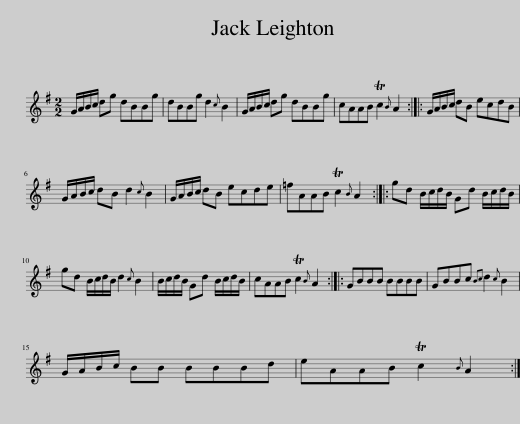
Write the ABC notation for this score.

X:1
L:1/8
M:2/2
I:linebreak $
K:G
V:1 treble
V:1
 G/A/B/c/ dg dBBg | dBBg d2{c} B2 | G/A/B/c/ dg dBBg | cAAB Tc2{B} A2 :: G/A/B/c/ dB ecdB |$ %5
 G/A/B/c/ dB d2{c} B2 | G/A/B/c/ dB ecde | =fAAB Tc2{B} A2 :: gd B/c/d/B/ Gd B/c/d/B/ |$ gd B/c/d/B/ d2{c} B2 | %10
 B/c/d/B/ Gd B/c/d/B/ | cAAB Tc2{B} A2 :: GBBB BBBB | GBBc{Bc} d2{c} B2 |$ G/A/B/c/ BB BBBd | %15
 eAAB Tc2{B} A2 :| %16
